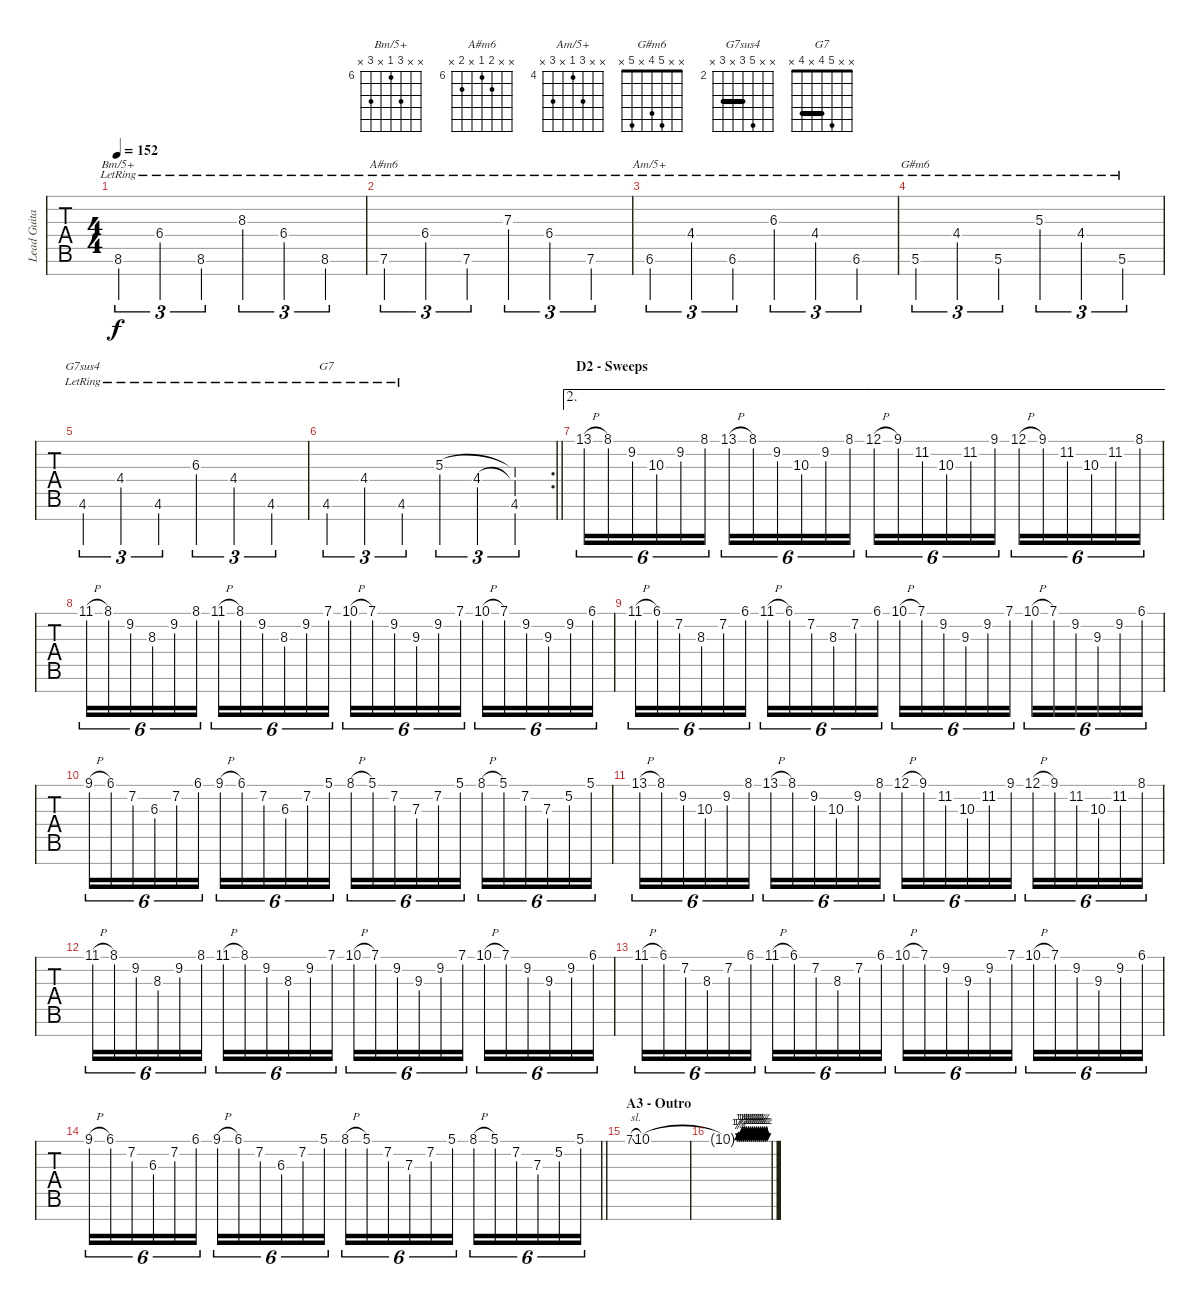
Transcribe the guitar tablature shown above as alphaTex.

\track ("Lead Guitar (Jeff Loomis)" "Lead Guita") {instrument overdrivenguitar}
\staff {tabs}
\tuning (Eb4 Bb3 Gb3 Db3 Ab2 Eb2 Bb1) {hide}
\chord ("Bm/5+" x x 8 6 x 8 x) {firstfret 6}
\chord ("A#m6" x x 7 6 x 7 x) {firstfret 6}
\chord ("Am/5+" x x 6 4 x 6 x) {firstfret 4}
\chord ("G#m6" x x 5 4 x 5 x)
\chord ("G7sus4" x x 6 4 x 4 x) {firstfret 2 barre 4}
\chord ("G7" x x 5 4 x 4 x) {barre 4}
\ts (4 4)
\tempo 152
\clef f4
\ks aminor
8.6{lr}.4{tu (3 2) ch "Bm/5+" dy f} 6.4{lr}.4{tu (3 2)} 8.6{lr}.4{tu (3 2)} 8.3{lr}.4{tu (3 2)} 6.4{lr}.4{tu (3 2)} 8.6{lr}.4{tu (3 2)} |
7.6{lr}.4{tu (3 2) ch "A#m6"} 6.4{lr}.4{tu (3 2)} 7.6{lr}.4{tu (3 2)} 7.3{lr}.4{tu (3 2)} 6.4{lr}.4{tu (3 2)} 7.6{lr}.4{tu (3 2)} |
6.6{lr}.4{tu (3 2) ch "Am/5+"} 4.4{lr}.4{tu (3 2)} 6.6{lr}.4{tu (3 2)} 6.3{lr}.4{tu (3 2)} 4.4{lr}.4{tu (3 2)} 6.6{lr}.4{tu (3 2)} |
5.6{lr}.4{tu (3 2) ch "G#m6"} 4.4{lr}.4{tu (3 2)} 5.6{lr}.4{tu (3 2)} 5.3{lr}.4{tu (3 2)} 4.4{lr}.4{tu (3 2)} 5.6{lr}.4{tu (3 2)} |
4.6{lr}.4{tu (3 2) ch "G7sus4"} 4.4{lr}.4{tu (3 2)} 4.6{lr}.4{tu (3 2)} 6.3{lr}.4{tu (3 2)} 4.4{lr}.4{tu (3 2)} 4.6{lr}.4{tu (3 2)} |
\rc 2
\barLineRight lightlight
4.6{lr}.4{tu (3 2) ch "G7"} 4.4{lr}.4{tu (3 2)} 4.6{lr}.4{tu (3 2)} 5.3.4{tu (3 2)} 4.4.4{tu (3 2)} (5.3{t} 4.4{t} 4.6).4{tu (3 2)} |
\ae 2
\section ("" "D2 - Sweeps")
13.1{h}.16{tu (6 4)} 8.1.16{tu (6 4)} 9.2.16{tu (6 4)} 10.3.16{tu (6 4)} 9.2.16{tu (6 4)} 8.1.16{tu (6 4)} 13.1{h}.16{tu (6 4)} 8.1.16{tu (6 4)} 9.2.16{tu (6 4)} 10.3.16{tu (6 4)} 9.2.16{tu (6 4)} 8.1.16{tu (6 4)} 12.1{h}.16{tu (6 4)} 9.1.16{tu (6 4)} 11.2.16{tu (6 4)} 10.3.16{tu (6 4)} 11.2.16{tu (6 4)} 9.1.16{tu (6 4)} 12.1{h}.16{tu (6 4)} 9.1.16{tu (6 4)} 11.2.16{tu (6 4)} 10.3.16{tu (6 4)} 11.2.16{tu (6 4)} 8.1.16{tu (6 4)} |
11.1{h}.16{tu (6 4)} 8.1.16{tu (6 4)} 9.2.16{tu (6 4)} 8.3.16{tu (6 4)} 9.2.16{tu (6 4)} 8.1.16{tu (6 4)} 11.1{h}.16{tu (6 4)} 8.1.16{tu (6 4)} 9.2.16{tu (6 4)} 8.3.16{tu (6 4)} 9.2.16{tu (6 4)} 7.1.16{tu (6 4)} 10.1{h}.16{tu (6 4)} 7.1.16{tu (6 4)} 9.2.16{tu (6 4)} 9.3.16{tu (6 4)} 9.2.16{tu (6 4)} 7.1.16{tu (6 4)} 10.1{h}.16{tu (6 4)} 7.1.16{tu (6 4)} 9.2.16{tu (6 4)} 9.3.16{tu (6 4)} 9.2.16{tu (6 4)} 6.1.16{tu (6 4)} |
11.1{h}.16{tu (6 4)} 6.1.16{tu (6 4)} 7.2.16{tu (6 4)} 8.3.16{tu (6 4)} 7.2.16{tu (6 4)} 6.1.16{tu (6 4)} 11.1{h}.16{tu (6 4)} 6.1.16{tu (6 4)} 7.2.16{tu (6 4)} 8.3.16{tu (6 4)} 7.2.16{tu (6 4)} 6.1.16{tu (6 4)} 10.1{h}.16{tu (6 4)} 7.1.16{tu (6 4)} 9.2.16{tu (6 4)} 9.3.16{tu (6 4)} 9.2.16{tu (6 4)} 7.1.16{tu (6 4)} 10.1{h}.16{tu (6 4)} 7.1.16{tu (6 4)} 9.2.16{tu (6 4)} 9.3.16{tu (6 4)} 9.2.16{tu (6 4)} 6.1.16{tu (6 4)} |
9.1{h}.16{tu (6 4)} 6.1.16{tu (6 4)} 7.2.16{tu (6 4)} 6.3.16{tu (6 4)} 7.2.16{tu (6 4)} 6.1.16{tu (6 4)} 9.1{h}.16{tu (6 4)} 6.1.16{tu (6 4)} 7.2.16{tu (6 4)} 6.3.16{tu (6 4)} 7.2.16{tu (6 4)} 5.1.16{tu (6 4)} 8.1{h}.16{tu (6 4)} 5.1.16{tu (6 4)} 7.2.16{tu (6 4)} 7.3.16{tu (6 4)} 7.2.16{tu (6 4)} 5.1.16{tu (6 4)} 8.1{h}.16{tu (6 4)} 5.1.16{tu (6 4)} 7.2.16{tu (6 4)} 7.3.16{tu (6 4)} 5.2.16{tu (6 4)} 5.1.16{tu (6 4)} |
13.1{h}.16{tu (6 4) balance 0} 8.1.16{tu (6 4)} 9.2.16{tu (6 4)} 10.3.16{tu (6 4)} 9.2.16{tu (6 4)} 8.1.16{tu (6 4)} 13.1{h}.16{tu (6 4)} 8.1.16{tu (6 4)} 9.2.16{tu (6 4)} 10.3.16{tu (6 4)} 9.2.16{tu (6 4)} 8.1.16{tu (6 4)} 12.1{h}.16{tu (6 4)} 9.1.16{tu (6 4)} 11.2.16{tu (6 4)} 10.3.16{tu (6 4)} 11.2.16{tu (6 4)} 9.1.16{tu (6 4)} 12.1{h}.16{tu (6 4)} 9.1.16{tu (6 4)} 11.2.16{tu (6 4)} 10.3.16{tu (6 4)} 11.2.16{tu (6 4)} 8.1.16{tu (6 4)} |
11.1{h}.16{tu (6 4)} 8.1.16{tu (6 4)} 9.2.16{tu (6 4)} 8.3.16{tu (6 4)} 9.2.16{tu (6 4)} 8.1.16{tu (6 4)} 11.1{h}.16{tu (6 4)} 8.1.16{tu (6 4)} 9.2.16{tu (6 4)} 8.3.16{tu (6 4)} 9.2.16{tu (6 4)} 7.1.16{tu (6 4)} 10.1{h}.16{tu (6 4)} 7.1.16{tu (6 4)} 9.2.16{tu (6 4)} 9.3.16{tu (6 4)} 9.2.16{tu (6 4)} 7.1.16{tu (6 4)} 10.1{h}.16{tu (6 4)} 7.1.16{tu (6 4)} 9.2.16{tu (6 4)} 9.3.16{tu (6 4)} 9.2.16{tu (6 4)} 6.1.16{tu (6 4)} |
11.1{h}.16{tu (6 4)} 6.1.16{tu (6 4)} 7.2.16{tu (6 4)} 8.3.16{tu (6 4)} 7.2.16{tu (6 4)} 6.1.16{tu (6 4)} 11.1{h}.16{tu (6 4)} 6.1.16{tu (6 4)} 7.2.16{tu (6 4)} 8.3.16{tu (6 4)} 7.2.16{tu (6 4)} 6.1.16{tu (6 4)} 10.1{h}.16{tu (6 4)} 7.1.16{tu (6 4)} 9.2.16{tu (6 4)} 9.3.16{tu (6 4)} 9.2.16{tu (6 4)} 7.1.16{tu (6 4)} 10.1{h}.16{tu (6 4)} 7.1.16{tu (6 4)} 9.2.16{tu (6 4)} 9.3.16{tu (6 4)} 9.2.16{tu (6 4)} 6.1.16{tu (6 4)} |
\barLineRight lightlight
9.1{h}.16{tu (6 4)} 6.1.16{tu (6 4)} 7.2.16{tu (6 4)} 6.3.16{tu (6 4)} 7.2.16{tu (6 4)} 6.1.16{tu (6 4)} 9.1{h}.16{tu (6 4)} 6.1.16{tu (6 4)} 7.2.16{tu (6 4)} 6.3.16{tu (6 4)} 7.2.16{tu (6 4)} 5.1.16{tu (6 4)} 8.1{h}.16{tu (6 4)} 5.1.16{tu (6 4)} 7.2.16{tu (6 4)} 7.3.16{tu (6 4)} 7.2.16{tu (6 4)} 5.1.16{tu (6 4)} 8.1{h}.16{tu (6 4)} 5.1.16{tu (6 4)} 7.2.16{tu (6 4)} 7.3.16{tu (6 4)} 5.2.16{tu (6 4)} 5.1.16{tu (6 4)} |
\section ("" "A3 - Outro")
7.1{sl}.8{gr onbeat} 10.1.1 |
10.1{be (custom 0 0 2 1 4 0 6 1 8 0 10 2 12 0 14 2 16 0 18 2 20 0 22 2 24 0 26 2 28 0 30 2 32 0 34 2 36 0 38 2 40 0 42 2 44 0 46 2 48 0 50 2 52 0 54 2 56 0 58 2 60 0) t}.1
